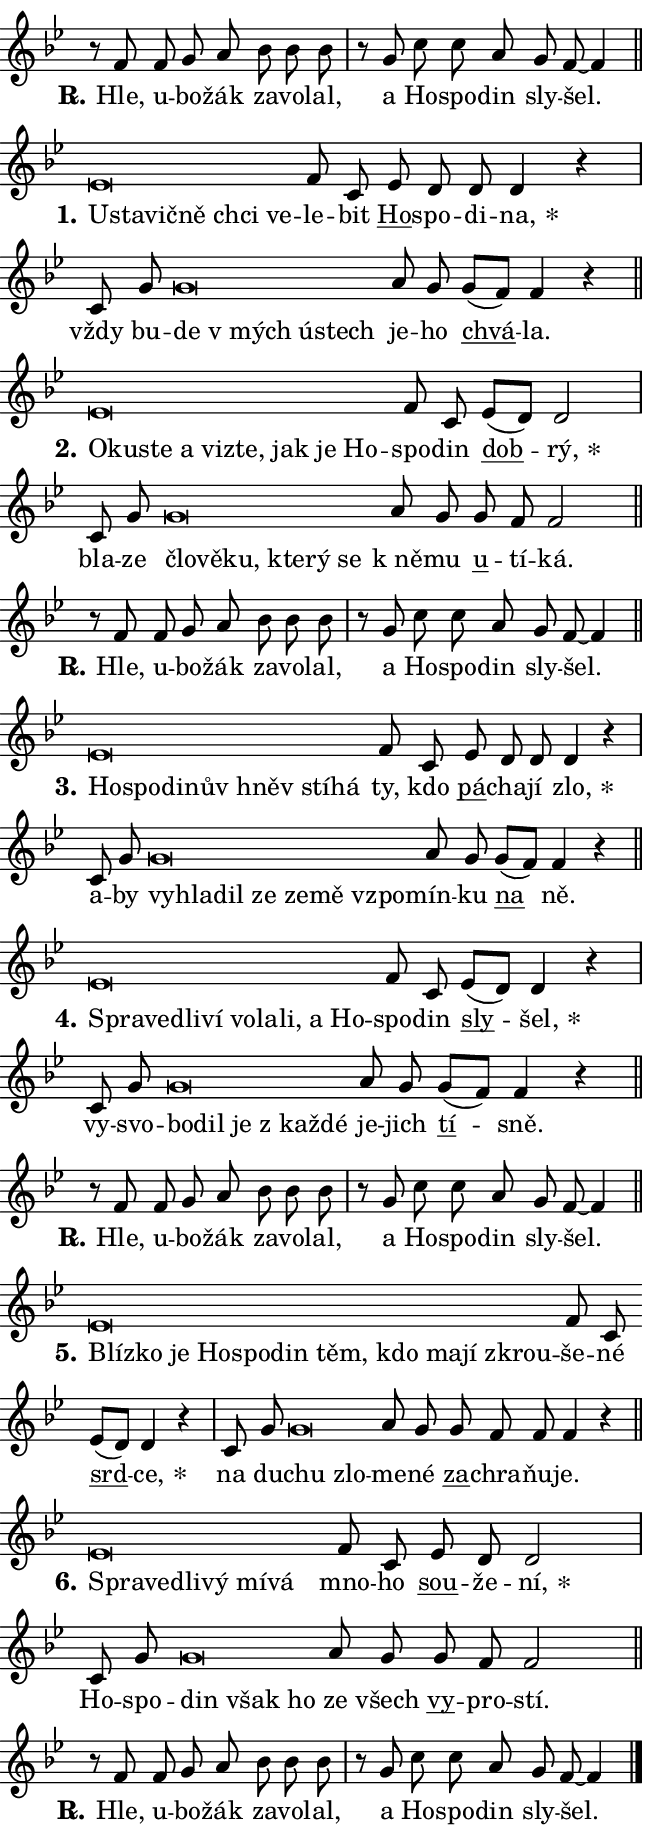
\version "2.24.0"
\header { tagline = "" }
\paper {
  indent = 0\cm
  top-margin = 0\cm
  right-margin = 0.13\cm % to fit lyric hyphens
  bottom-margin = 0\cm
  left-margin = 0\cm
  paper-width = 11\cm
  page-breaking = #ly:one-page-breaking
  system-system-spacing.basic-distance = #11
  score-system-spacing.basic-distance = #11
  ragged-last = ##f
}


%% Author: Thomas Morley
%% https://lists.gnu.org/archive/html/lilypond-user/2020-05/msg00002.html
#(define (line-position grob)
"Returns position of @var[grob} in current system:
   @code{'start}, if at first time-step
   @code{'end}, if at last time-step
   @code{'middle} otherwise
"
  (let* ((col (ly:item-get-column grob))
         (ln (ly:grob-object col 'left-neighbor))
         (rn (ly:grob-object col 'right-neighbor))
         (col-to-check-left (if (ly:grob? ln) ln col))
         (col-to-check-right (if (ly:grob? rn) rn col))
         (break-dir-left
           (and
             (ly:grob-property col-to-check-left 'non-musical #f)
             (ly:item-break-dir col-to-check-left)))
         (break-dir-right
           (and
             (ly:grob-property col-to-check-right 'non-musical #f)
             (ly:item-break-dir col-to-check-right))))
        (cond ((eqv? 1 break-dir-left) 'start)
              ((eqv? -1 break-dir-right) 'end)
              (else 'middle))))

#(define (tranparent-at-line-position vctor)
  (lambda (grob)
  "Relying on @code{line-position} select the relevant enry from @var{vctor}.
Used to determine transparency,"
    (case (line-position grob)
      ((end) (not (vector-ref vctor 0)))
      ((middle) (not (vector-ref vctor 1)))
      ((start) (not (vector-ref vctor 2))))))

noteHeadBreakVisibility =
#(define-music-function (break-visibility)(vector?)
"Makes @code{NoteHead}s transparent relying on @var{break-visibility}"
#{
  \override NoteHead.transparent =
    #(tranparent-at-line-position break-visibility)
#})

#(define delete-ledgers-for-transparent-note-heads
  (lambda (grob)
    "Reads whether a @code{NoteHead} is transparent.
If so this @code{NoteHead} is removed from @code{'note-heads} from
@var{grob}, which is supposed to be @code{LedgerLineSpanner}.
As a result ledgers are not printed for this @code{NoteHead}"
    (let* ((nhds-array (ly:grob-object grob 'note-heads))
           (nhds-list
             (if (ly:grob-array? nhds-array)
                 (ly:grob-array->list nhds-array)
                 '()))
           ;; Relies on the transparent-property being done before
           ;; Staff.LedgerLineSpanner.after-line-breaking is executed.
           ;; This is fragile ...
           (to-keep
             (remove
               (lambda (nhd)
                 (ly:grob-property nhd 'transparent #f))
               nhds-list)))
      ;; TODO find a better method to iterate over grob-arrays, similiar
      ;; to filter/remove etc for lists
      ;; For now rebuilt from scratch
      (set! (ly:grob-object grob 'note-heads)  '())
      (for-each
        (lambda (nhd)
          (ly:pointer-group-interface::add-grob grob 'note-heads nhd))
        to-keep))))

squashNotes = {
  \override NoteHead.X-extent = #'(-0.2 . 0.2)
  \override NoteHead.Y-extent = #'(-0.75 . 0)
  \override NoteHead.stencil =
    #(lambda (grob)
       (let ((pos (ly:grob-property grob 'staff-position)))
         (begin
           (if (< pos -7) (display "ERROR: Lower brevis then expected\n") (display ""))
           (if (<= pos -6) ly:text-interface::print ly:note-head::print))))
}
unSquashNotes = {
  \revert NoteHead.X-extent
  \revert NoteHead.Y-extent
  \revert NoteHead.stencil
}

hideNotes = \noteHeadBreakVisibility #begin-of-line-visible
unHideNotes = \noteHeadBreakVisibility #all-visible

% work-around for resetting accidentals
% https://lilypond.org/doc/v2.23/Documentation/notation/displaying-rhythms#unmetered-music
cadenzaMeasure = {
  \cadenzaOff
  \partial 1024 s1024
  \cadenzaOn
}

#(define-markup-command (accent layout props text) (markup?)
  "Underline accented syllable"
  (interpret-markup layout props
    #{\markup \override #'(offset . 4.3) \underline { #text }#}))

responsum = \markup \concat {
  "R" \hspace #-1.05 \path #0.1 #'((moveto 0 0.07) (lineto 0.9 0.8)) \hspace #0.05 "."
}

spaceSize = #0.6828661417322834 % exact space size for TeX Gyre Schola

\layout {
  \context {
    \Staff
    \remove "Time_signature_engraver"
    \override LedgerLineSpanner.after-line-breaking = #delete-ledgers-for-transparent-note-heads
  }
  \context {
    \Lyrics {
      \override LyricSpace.minimum-distance = \spaceSize
      \override LyricText.font-name = #"TeX Gyre Schola"
      \override LyricText.font-size = 1
      \override StanzaNumber.font-name = #"TeX Gyre Schola Bold"
      \override StanzaNumber.font-size = 1
    }
  }
  \context {
    \Score 
    \override NoteHead.text =
      #(lambda (grob) 
        (let ((pos (ly:grob-property grob 'staff-position)))
          #{\markup {
            \combine
              \halign #-0.55 \raise #(if (= pos -6) 0 0.5) \override #'(thickness . 2) \draw-line #'(3.2 . 0)
              \musicglyph "noteheads.sM1"
          }#}))
  }
}

% magnetic-lyrics.ily
%
%   written by
%     Jean Abou Samra <jean@abou-samra.fr>
%     Werner Lemberg <wl@gnu.org>
%
%   adapted by
%     Jiri Hon <jiri.hon@gmail.com>
%
% Version 2022-Apr-15

% https://www.mail-archive.com/lilypond-user@gnu.org/msg149350.html

#(define (Left_hyphen_pointer_engraver context)
   "Collect syllable-hyphen-syllable occurrences in lyrics and store
them in properties.  This engraver only looks to the left.  For
example, if the lyrics input is @code{foo -- bar}, it does the
following.

@itemize @bullet
@item
Set the @code{text} property of the @code{LyricHyphen} grob between
@q{foo} and @q{bar} to @code{foo}.

@item
Set the @code{left-hyphen} property of the @code{LyricText} grob with
text @q{foo} to the @code{LyricHyphen} grob between @q{foo} and
@q{bar}.
@end itemize

Use this auxiliary engraver in combination with the
@code{lyric-@/text::@/apply-@/magnetic-@/offset!} hook."
   (let ((hyphen #f)
         (text #f))
     (make-engraver
      (acknowledgers
       ((lyric-syllable-interface engraver grob source-engraver)
        (set! text grob)))
      (end-acknowledgers
       ((lyric-hyphen-interface engraver grob source-engraver)
        ;(when (not (grob::has-interface grob 'lyric-space-interface))
          (set! hyphen grob)));)
      ((stop-translation-timestep engraver)
       (when (and text hyphen)
         (ly:grob-set-object! text 'left-hyphen hyphen))
       (set! text #f)
       (set! hyphen #f)))))

#(define (lyric-text::apply-magnetic-offset! grob)
   "If the space between two syllables is less than the value in
property @code{LyricText@/.details@/.squash-threshold}, move the right
syllable to the left so that it gets concatenated with the left
syllable.

Use this function as a hook for
@code{LyricText@/.after-@/line-@/breaking} if the
@code{Left_@/hyphen_@/pointer_@/engraver} is active."
   (let ((hyphen (ly:grob-object grob 'left-hyphen #f)))
     (when hyphen
       (let ((left-text (ly:spanner-bound hyphen LEFT)))
         (when (grob::has-interface left-text 'lyric-syllable-interface)
           (let* ((common (ly:grob-common-refpoint grob left-text X))
                  (this-x-ext (ly:grob-extent grob common X))
                  (left-x-ext
                   (begin
                     ;; Trigger magnetism for left-text.
                     (ly:grob-property left-text 'after-line-breaking)
                     (ly:grob-extent left-text common X)))
                  ;; `delta` is the gap width between two syllables.
                  (delta (- (interval-start this-x-ext)
                            (interval-end left-x-ext)))
                  (details (ly:grob-property grob 'details))
                  (threshold (assoc-get 'squash-threshold details 0.2)))
             (when (< delta threshold)
               (let* (;; We have to manipulate the input text so that
                      ;; ligatures crossing syllable boundaries are not
                      ;; disabled.  For languages based on the Latin
                      ;; script this is essentially a beautification.
                      ;; However, for non-Western scripts it can be a
                      ;; necessity.
                      (lt (ly:grob-property left-text 'text))
                      (rt (ly:grob-property grob 'text))
                      (is-space (grob::has-interface hyphen 'lyric-space-interface))
                      (space (if is-space " " ""))
                      (extra-delta (if is-space spaceSize 0))
                      ;; Append new syllable.
                      (ltrt-space (if (and (string? lt) (string? rt))
                                (string-append lt space rt)
                                (make-concat-markup (list lt space rt))))
                      ;; Right-align `ltrt` to the right side.
                      (ltrt-space-markup (grob-interpret-markup
                               grob
                               (make-translate-markup
                                (cons (interval-length this-x-ext) 0)
                                (make-right-align-markup ltrt-space)))))
                 (begin
                   ;; Don't print `left-text`.
                   (ly:grob-set-property! left-text 'stencil #f)
                   ;; Set text and stencil (which holds all collected
                   ;; syllables so far) and shift it to the left.
                   (ly:grob-set-property! grob 'text ltrt-space)
                   (ly:grob-set-property! grob 'stencil ltrt-space-markup)
                   (ly:grob-translate-axis! grob (- (- delta extra-delta)) X))))))))))


#(define (lyric-hyphen::displace-bounds-first grob)
   ;; Make very sure this callback isn't triggered too early.
   (let ((left (ly:spanner-bound grob LEFT))
         (right (ly:spanner-bound grob RIGHT)))
     (ly:grob-property left 'after-line-breaking)
     (ly:grob-property right 'after-line-breaking)
     (ly:lyric-hyphen::print grob)))

squashThreshold = #0.4

\layout {
  \context {
    \Lyrics
    \consists #Left_hyphen_pointer_engraver
    \override LyricText.after-line-breaking =
      #lyric-text::apply-magnetic-offset!
    \override LyricHyphen.stencil = #lyric-hyphen::displace-bounds-first
    \override LyricText.details.squash-threshold = \squashThreshold
    \override LyricHyphen.minimum-distance = 0
    \override LyricHyphen.minimum-length = \squashThreshold
  }
}

squashText = \override LyricText.details.squash-threshold = 9999
unSquashText = \override LyricText.details.squash-threshold = \squashThreshold

leftText = \override LyricText.self-alignment-X = #LEFT
unLeftText = \revert LyricText.self-alignment-X

starOffset = #(lambda (grob) 
                (let ((x_offset (ly:self-alignment-interface::aligned-on-x-parent grob)))
                  (if (= x_offset 0) 0 (+ x_offset 1.2))))

star = #(define-music-function (syllable)(string?)
"Append star separator at the end of a syllable"
#{
  \once \override LyricText.X-offset = #starOffset
  \lyricmode { \markup {
    #syllable
    \override #'((font-name . "TeX Gyre Schola Bold")) \hspace #0.2 \lower #0.65 \larger "*"
  } }
#})

starAccent = #(define-music-function (syllable)(string?)
"Append star separator at the end of a syllable and make accent"
#{
  \once \override LyricText.X-offset = #starOffset
  \lyricmode { \markup {
    \accent #syllable
    \override #'((font-name . "TeX Gyre Schola Bold")) \hspace #0.2 \lower #0.65 \larger "*"
  } }
#})

breath = #(define-music-function (syllable)(string?)
"Append breathing indicator at the end of a syllable"
#{
  \lyricmode { \markup { #syllable "+" } }
#})

optionalBreath = #(define-music-function (syllable)(string?)
"Append optional breathing indicator at the end of a syllable"
#{
  \lyricmode { \markup { #syllable "(+)" } }
#})


\score {
    <<
        \new Voice = "melody" { \cadenzaOn \key bes \major \relative { r8 f' f g a bes bes bes \cadenzaMeasure \bar "|" r g c c a g f~ f4 \cadenzaMeasure \bar "||" \break } }
        \new Lyrics \lyricsto "melody" { \lyricmode { \set stanza = \responsum
Hle, u -- bo -- žák za -- vo -- lal, a Ho -- spo -- din sly -- šel. } }
    >>
    \layout {}
}

\score {
    <<
        \new Voice = "melody" { \cadenzaOn \key bes \major \relative { \squashNotes es'\breve*1/16 \hideNotes \breve*1/16 \bar "" \breve*1/16 \bar "" \breve*1/16 \bar "" \breve*1/16 \breve*1/16 \bar "" \unHideNotes \unSquashNotes f8 c \bar "" es d d d4 r \cadenzaMeasure \bar "|" c8 g' \bar "" \squashNotes g\breve*1/16 \hideNotes \breve*1/16 \bar "" \breve*1/16 \breve*1/16 \bar "" \unHideNotes \unSquashNotes a8 g \bar "" g[( f)] f4 r \cadenzaMeasure \bar "||" \break } }
        \new Lyrics \lyricsto "melody" { \lyricmode { \set stanza = "1."
\leftText U -- \squashText sta -- vič -- ně chci ve -- \unLeftText \unSquashText le -- bit \markup \accent Ho -- spo -- di -- \star na, vždy bu -- \leftText de \squashText "v mých" ú -- stech \unLeftText \unSquashText je -- ho \markup \accent chvá -- la. } }
    >>
    \layout {}
}

\score {
    <<
        \new Voice = "melody" { \cadenzaOn \key bes \major \relative { \squashNotes es'\breve*1/16 \hideNotes \breve*1/16 \bar "" \breve*1/16 \bar "" \breve*1/16 \bar "" \breve*1/16 \bar "" \breve*1/16 \bar "" \breve*1/16 \bar "" \breve*1/16 \breve*1/16 \bar "" \unHideNotes \unSquashNotes f8 c \bar "" es[( d)] d2 \cadenzaMeasure \bar "|" c8 g' \bar "" \squashNotes g\breve*1/16 \hideNotes \breve*1/16 \bar "" \breve*1/16 \bar "" \breve*1/16 \bar "" \breve*1/16 \breve*1/16 \bar "" \unHideNotes \unSquashNotes a8 g \bar "" g f f2 \cadenzaMeasure \bar "||" \break } }
        \new Lyrics \lyricsto "melody" { \lyricmode { \set stanza = "2."
\leftText O -- \squashText ku -- ste a vi -- zte, jak je Ho -- \unLeftText \unSquashText spo -- din \markup \accent dob -- \star rý, bla -- ze \leftText člo -- \squashText vě -- ku, kte -- rý se \unLeftText \unSquashText "k ně" -- mu \markup \accent u -- tí -- ká. } }
    >>
    \layout {}
}

\score {
    <<
        \new Voice = "melody" { \cadenzaOn \key bes \major \relative { r8 f' f g a bes bes bes \cadenzaMeasure \bar "|" r g c c a g f~ f4 \cadenzaMeasure \bar "||" \break } }
        \new Lyrics \lyricsto "melody" { \lyricmode { \set stanza = \responsum
Hle, u -- bo -- žák za -- vo -- lal, a Ho -- spo -- din sly -- šel. } }
    >>
    \layout {}
}

\score {
    <<
        \new Voice = "melody" { \cadenzaOn \key bes \major \relative { \squashNotes es'\breve*1/16 \hideNotes \breve*1/16 \bar "" \breve*1/16 \bar "" \breve*1/16 \bar "" \breve*1/16 \bar "" \breve*1/16 \breve*1/16 \bar "" \unHideNotes \unSquashNotes f8 c \bar "" es d d d4 r \cadenzaMeasure \bar "|" c8 g' \bar "" \squashNotes g\breve*1/16 \hideNotes \breve*1/16 \bar "" \breve*1/16 \bar "" \breve*1/16 \bar "" \breve*1/16 \bar "" \breve*1/16 \breve*1/16 \bar "" \unHideNotes \unSquashNotes a8 g \bar "" g[( f)] f4 r \cadenzaMeasure \bar "||" \break } }
        \new Lyrics \lyricsto "melody" { \lyricmode { \set stanza = "3."
\leftText Ho -- \squashText spo -- di -- nův hněv stí -- há \unLeftText \unSquashText ty, kdo \markup \accent pá -- cha -- jí \star zlo, a -- by \leftText vy -- \squashText hla -- dil ze ze -- mě vzpo -- \unLeftText \unSquashText mín -- ku \markup \accent na ně. } }
    >>
    \layout {}
}

\score {
    <<
        \new Voice = "melody" { \cadenzaOn \key bes \major \relative { \squashNotes es'\breve*1/16 \hideNotes \breve*1/16 \bar "" \breve*1/16 \bar "" \breve*1/16 \bar "" \breve*1/16 \bar "" \breve*1/16 \bar "" \breve*1/16 \bar "" \breve*1/16 \breve*1/16 \bar "" \unHideNotes \unSquashNotes f8 c \bar "" es[( d)] d4 r \cadenzaMeasure \bar "|" c8 g' \bar "" \squashNotes g\breve*1/16 \hideNotes \breve*1/16 \bar "" \breve*1/16 \bar "" \breve*1/16 \breve*1/16 \bar "" \unHideNotes \unSquashNotes a8 g \bar "" g[( f)] f4 r \cadenzaMeasure \bar "||" \break } }
        \new Lyrics \lyricsto "melody" { \lyricmode { \set stanza = "4."
\leftText Spra -- \squashText ve -- dli -- ví vo -- la -- li, a Ho -- \unLeftText \unSquashText spo -- din \markup \accent sly -- \star šel, vy -- svo -- \leftText bo -- \squashText dil je "z kaž" -- dé \unLeftText \unSquashText je -- jich \markup \accent tí -- sně. } }
    >>
    \layout {}
}

\score {
    <<
        \new Voice = "melody" { \cadenzaOn \key bes \major \relative { r8 f' f g a bes bes bes \cadenzaMeasure \bar "|" r g c c a g f~ f4 \cadenzaMeasure \bar "||" \break } }
        \new Lyrics \lyricsto "melody" { \lyricmode { \set stanza = \responsum
Hle, u -- bo -- žák za -- vo -- lal, a Ho -- spo -- din sly -- šel. } }
    >>
    \layout {}
}

\score {
    <<
        \new Voice = "melody" { \cadenzaOn \key bes \major \relative { \squashNotes es'\breve*1/16 \hideNotes \breve*1/16 \bar "" \breve*1/16 \bar "" \breve*1/16 \bar "" \breve*1/16 \bar "" \breve*1/16 \bar "" \breve*1/16 \bar "" \breve*1/16 \bar "" \breve*1/16 \bar "" \breve*1/16 \breve*1/16 \bar "" \unHideNotes \unSquashNotes f8 c \bar "" es[( d)] d4 r \cadenzaMeasure \bar "|" c8 g' \bar "" \squashNotes g\breve*1/16 \hideNotes \breve*1/16 \bar "" \unHideNotes \unSquashNotes a8 g \bar "" g f f f4 r \cadenzaMeasure \bar "||" \break } }
        \new Lyrics \lyricsto "melody" { \lyricmode { \set stanza = "5."
\leftText Blíz -- \squashText ko je Ho -- spo -- din těm, kdo ma -- jí zkrou -- \unLeftText \unSquashText še -- né \markup \accent srd -- \star ce, na du -- \leftText chu \squashText zlo -- \unLeftText \unSquashText me -- né \markup \accent za -- chra -- ňu -- je. } }
    >>
    \layout {}
}

\score {
    <<
        \new Voice = "melody" { \cadenzaOn \key bes \major \relative { \squashNotes es'\breve*1/16 \hideNotes \breve*1/16 \bar "" \breve*1/16 \bar "" \breve*1/16 \bar "" \breve*1/16 \breve*1/16 \bar "" \unHideNotes \unSquashNotes f8 c \bar "" es d d2 \cadenzaMeasure \bar "|" c8 g' \bar "" \squashNotes g\breve*1/16 \hideNotes \breve*1/16 \breve*1/16 \bar "" \unHideNotes \unSquashNotes a8 g \bar "" g f f2 \cadenzaMeasure \bar "||" \break } }
        \new Lyrics \lyricsto "melody" { \lyricmode { \set stanza = "6."
\leftText Spra -- \squashText ve -- dli -- vý mí -- vá \unLeftText \unSquashText mno -- ho \markup \accent sou -- že -- \star ní, Ho -- spo -- \leftText din \squashText však ho \unLeftText \unSquashText ze všech \markup \accent vy -- pro -- stí. } }
    >>
    \layout {}
}

\score {
    <<
        \new Voice = "melody" { \cadenzaOn \key bes \major \relative { r8 f' f g a bes bes bes \cadenzaMeasure \bar "|" r g c c a g f~ f4 \cadenzaMeasure \bar "||" \break } \bar "|." }
        \new Lyrics \lyricsto "melody" { \lyricmode { \set stanza = \responsum
Hle, u -- bo -- žák za -- vo -- lal, a Ho -- spo -- din sly -- šel. } }
    >>
    \layout {}
}
